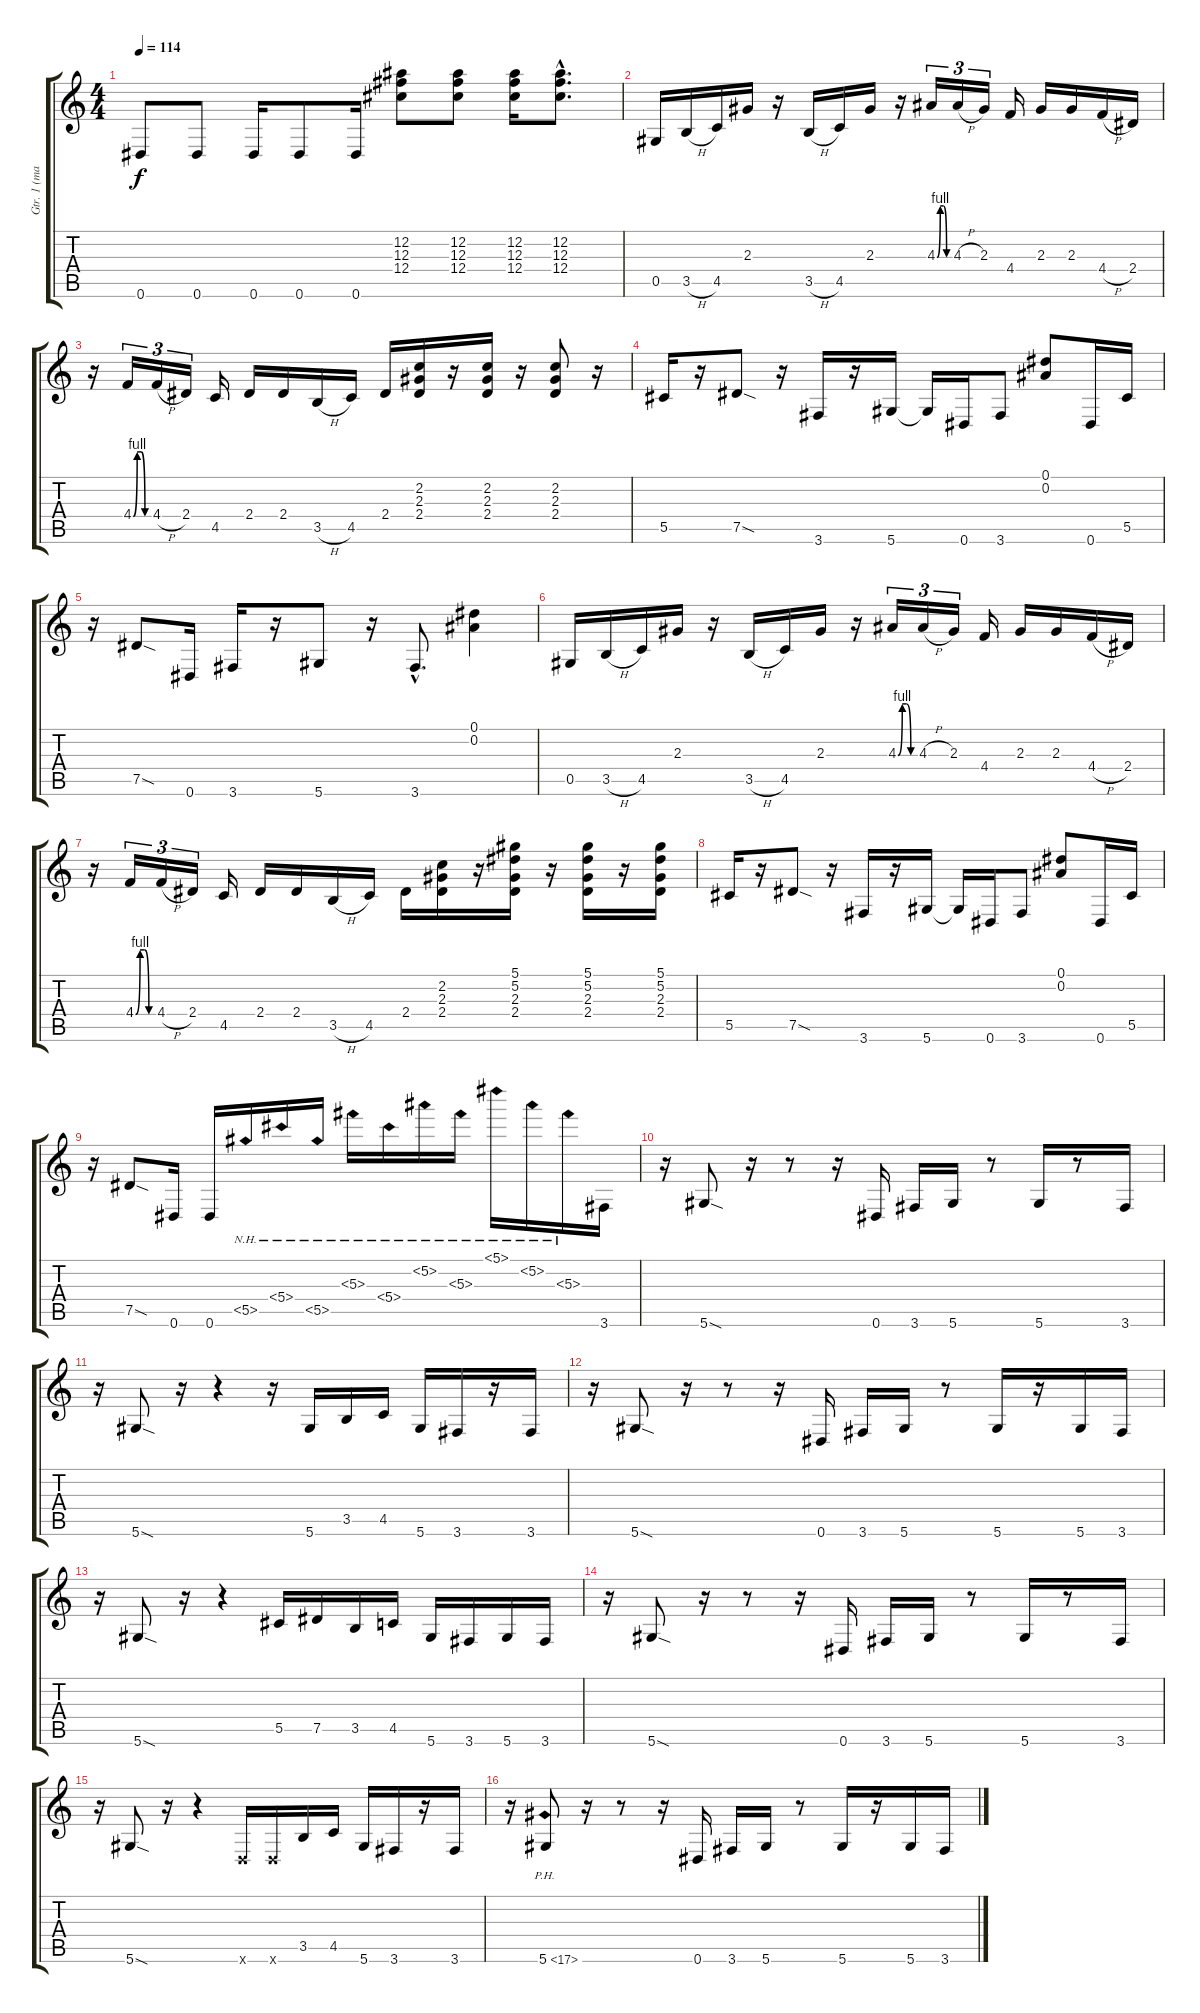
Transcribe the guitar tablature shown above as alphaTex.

\track ("Gtr. 1 (main)" "Gtr. 1 (ma") {instrument distortionguitar}
\staff {score tabs}
\tuning (Eb4 Bb3 Gb3 Db3 Ab2 Eb2) {hide}
\ts (4 4)
\tempo 114
\clef g2
\ks c
0.6.8{dy f} 0.6.8 0.6.16 0.6.8 0.6.16 (12.2 12.3 12.4).8 (12.2 12.3 12.4).8 (12.2 12.3 12.4).16 (12.2{hac} 12.3{hac} 12.4{hac}).8{d} |
0.5.16 3.5{h}.16 4.5.16 2.3.16 r.16 3.5{h}.16 4.5.16 2.3.16 r.16 4.3{be (custom 0 0 15 4 30 4 45 0 60 0)}.16{tu (3 2)} 4.3{h}.16{tu (3 2)} 2.3.16{tu (3 2)} 4.4.16 2.3.16 2.3.16 4.4{h}.16 2.4.16 |
r.16 4.4{be (custom 0 0 15 4 30 4 45 0 60 0)}.16{tu (3 2)} 4.4{h}.16{tu (3 2)} 2.4.16{tu (3 2)} 4.5.16 2.4.16 2.4.16 3.5{h}.16 4.5.16 2.4.16 (2.2 2.3 2.4).16 r.16 (2.2 2.3 2.4).16 r.16 (2.2 2.3 2.4).8 r.16 |
5.5.16 r.16 7.5{sod}.8 r.16 3.6.16 r.16 5.6.16 5.6{t}.16 0.6.16 3.6.8 (0.1 0.2).8 0.6.16 5.5.16 |
r.16 7.5{sod}.8 0.6.16 3.6.16 r.16 5.6.8 r.16 3.6{hac}.8{d} (0.1 0.2).4 |
0.5.16 3.5{h}.16 4.5.16 2.3.16 r.16 3.5{h}.16 4.5.16 2.3.16 r.16 4.3{be (custom 0 0 15 4 30 4 45 0 60 0)}.16{tu (3 2)} 4.3{h}.16{tu (3 2)} 2.3.16{tu (3 2)} 4.4.16 2.3.16 2.3.16 4.4{h}.16 2.4.16 |
r.16 4.4{be (custom 0 0 15 4 30 4 45 0 60 0)}.16{tu (3 2)} 4.4{h}.16{tu (3 2)} 2.4.16{tu (3 2)} 4.5.16 2.4.16 2.4.16 3.5{h}.16 4.5.16 2.4.16 (2.2 2.3 2.4).16 r.16 (5.1 5.2 2.3 2.4).16 r.16 (5.1 5.2 2.3 2.4).16 r.16 (5.1 5.2 2.3 2.4).16 |
5.5.16 r.16 7.5{sod}.8 r.16 3.6.16 r.16 5.6.16 5.6{t}.16 0.6.16 3.6.8 (0.1 0.2).8 0.6.16 5.5.16 |
r.16 7.5{sod}.8 0.6.16 0.6.16 5.5{nh}.16 5.4{nh}.16 5.5{nh}.16 5.3{nh}.16 5.4{nh}.16 5.2{nh}.16 5.3{nh}.16 5.1{nh}.16 5.2{nh}.16 5.3{nh}.16 3.6.16 |
r.16 5.6{sod}.8 r.16 r.8 r.16 0.6.16 3.6.16 5.6.16 r.8 5.6.16 r.8 3.6.16 |
r.16 5.6{sod}.8 r.16 r.4 r.16 5.6.16 3.5.16 4.5.16 5.6.16 3.6.16 r.16 3.6.16 |
r.16 5.6{sod}.8 r.16 r.8 r.16 0.6.16 3.6.16 5.6.16 r.8 5.6.16 r.16 5.6.16 3.6.16 |
r.16 5.6{sod}.8 r.16 r.4 5.5.16 7.5.16 3.5.16 4.5.16 5.6.16 3.6.16 5.6.16 3.6.16 |
r.16 5.6{sod}.8 r.16 r.8 r.16 0.6.16 3.6.16 5.6.16 r.8 5.6.16 r.8 3.6.16 |
r.16 5.6{sod}.8 r.16 r.4 -1.6{x}.16 -1.6{x}.16 3.5.16 4.5.16 5.6.16 3.6.16 r.16 3.6.16 |
r.16 5.6{ph 12}.8 r.16 r.8 r.16 0.6.16 3.6.16 5.6.16 r.8 5.6.16 r.16 5.6.16 3.6.16
